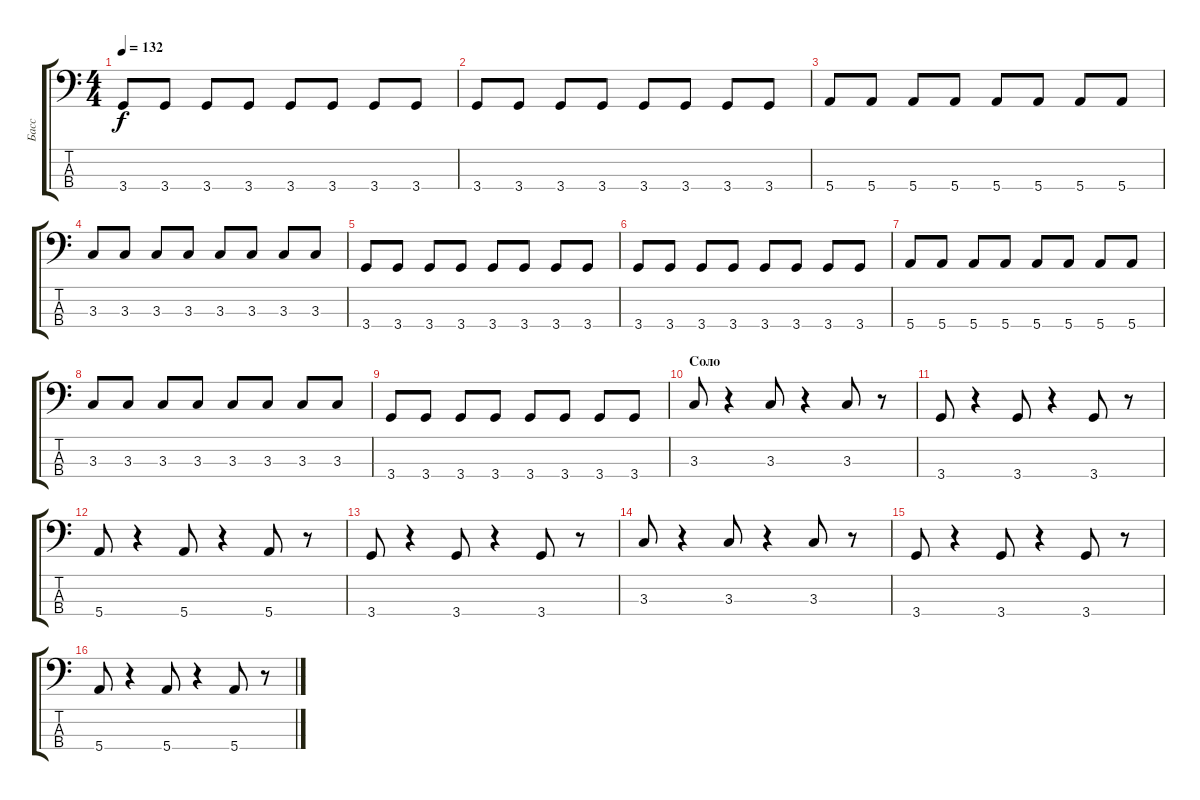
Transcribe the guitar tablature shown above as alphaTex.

\track ("Басс" "Басс") {instrument electricbassfinger}
\staff {score tabs}
\tuning (G2 D2 A1 E1) {hide}
\ts (4 4)
\tempo 132
\clef f4
\ks c
3.4.8{dy f} 3.4.8 3.4.8 3.4.8 3.4.8 3.4.8 3.4.8 3.4.8 |
3.4.8 3.4.8 3.4.8 3.4.8 3.4.8 3.4.8 3.4.8 3.4.8 |
5.4.8 5.4.8 5.4.8 5.4.8 5.4.8 5.4.8 5.4.8 5.4.8 |
3.3.8 3.3.8 3.3.8 3.3.8 3.3.8 3.3.8 3.3.8 3.3.8 |
3.4.8 3.4.8 3.4.8 3.4.8 3.4.8 3.4.8 3.4.8 3.4.8 |
3.4.8 3.4.8 3.4.8 3.4.8 3.4.8 3.4.8 3.4.8 3.4.8 |
5.4.8 5.4.8 5.4.8 5.4.8 5.4.8 5.4.8 5.4.8 5.4.8 |
3.3.8 3.3.8 3.3.8 3.3.8 3.3.8 3.3.8 3.3.8 3.3.8 |
3.4.8 3.4.8 3.4.8 3.4.8 3.4.8 3.4.8 3.4.8 3.4.8 |
\section ("" "Соло")
3.3.8 r.4 3.3.8 r.4 3.3.8 r.8 |
3.4.8 r.4 3.4.8 r.4 3.4.8 r.8 |
5.4.8 r.4 5.4.8 r.4 5.4.8 r.8 |
3.4.8 r.4 3.4.8 r.4 3.4.8 r.8 |
3.3.8 r.4 3.3.8 r.4 3.3.8 r.8 |
3.4.8 r.4 3.4.8 r.4 3.4.8 r.8 |
5.4.8 r.4 5.4.8 r.4 5.4.8 r.8
